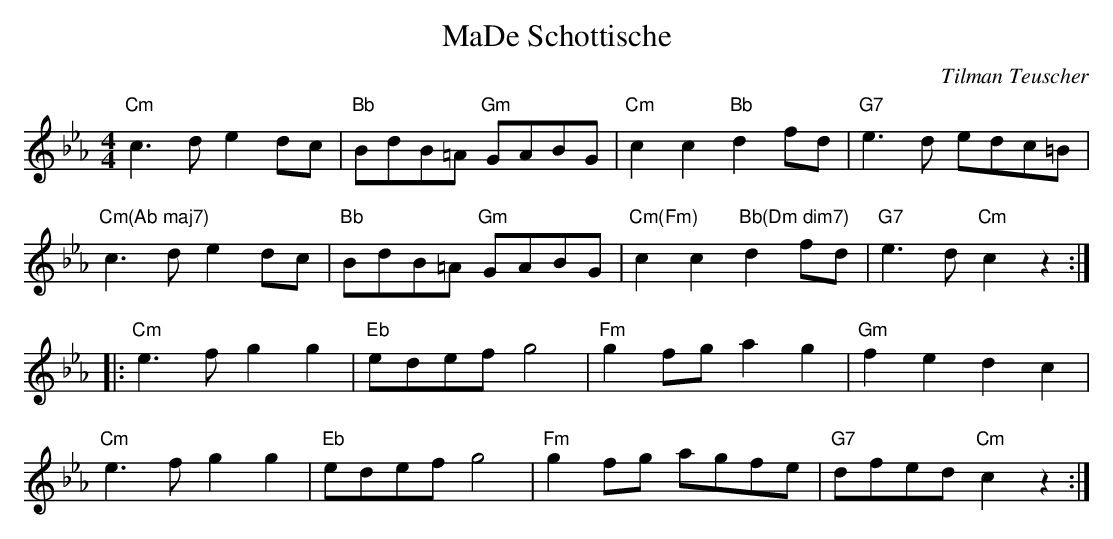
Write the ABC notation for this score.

X:1
T:MaDe Schottische
C:Tilman Teuscher
L:1/8
M:4/4
K:C minor
"Cm"c3d e2dc|"B\b"BdB=A "Gm"GABG|"Cm"c2c2 "B\b"d2fd|"G7"e3d edc=B|
"Cm(A\b maj7)"c3d e2dc|"B\b"BdB=A "Gm"GABG|"Cm(Fm)"c2c2 "B\b(Dm dim7)"d2fd|"G7"e3d "Cm"c2 z2:|
|:"Cm"e3f g2g2|"E\b"edef g4|"Fm"g2fg a2g2|"Gm"f2e2 d2c2|
"Cm"e3f g2g2|"E\b"edef g4|"Fm"g2fg agfe|"G7"dfed "Cm"c2z2:|
